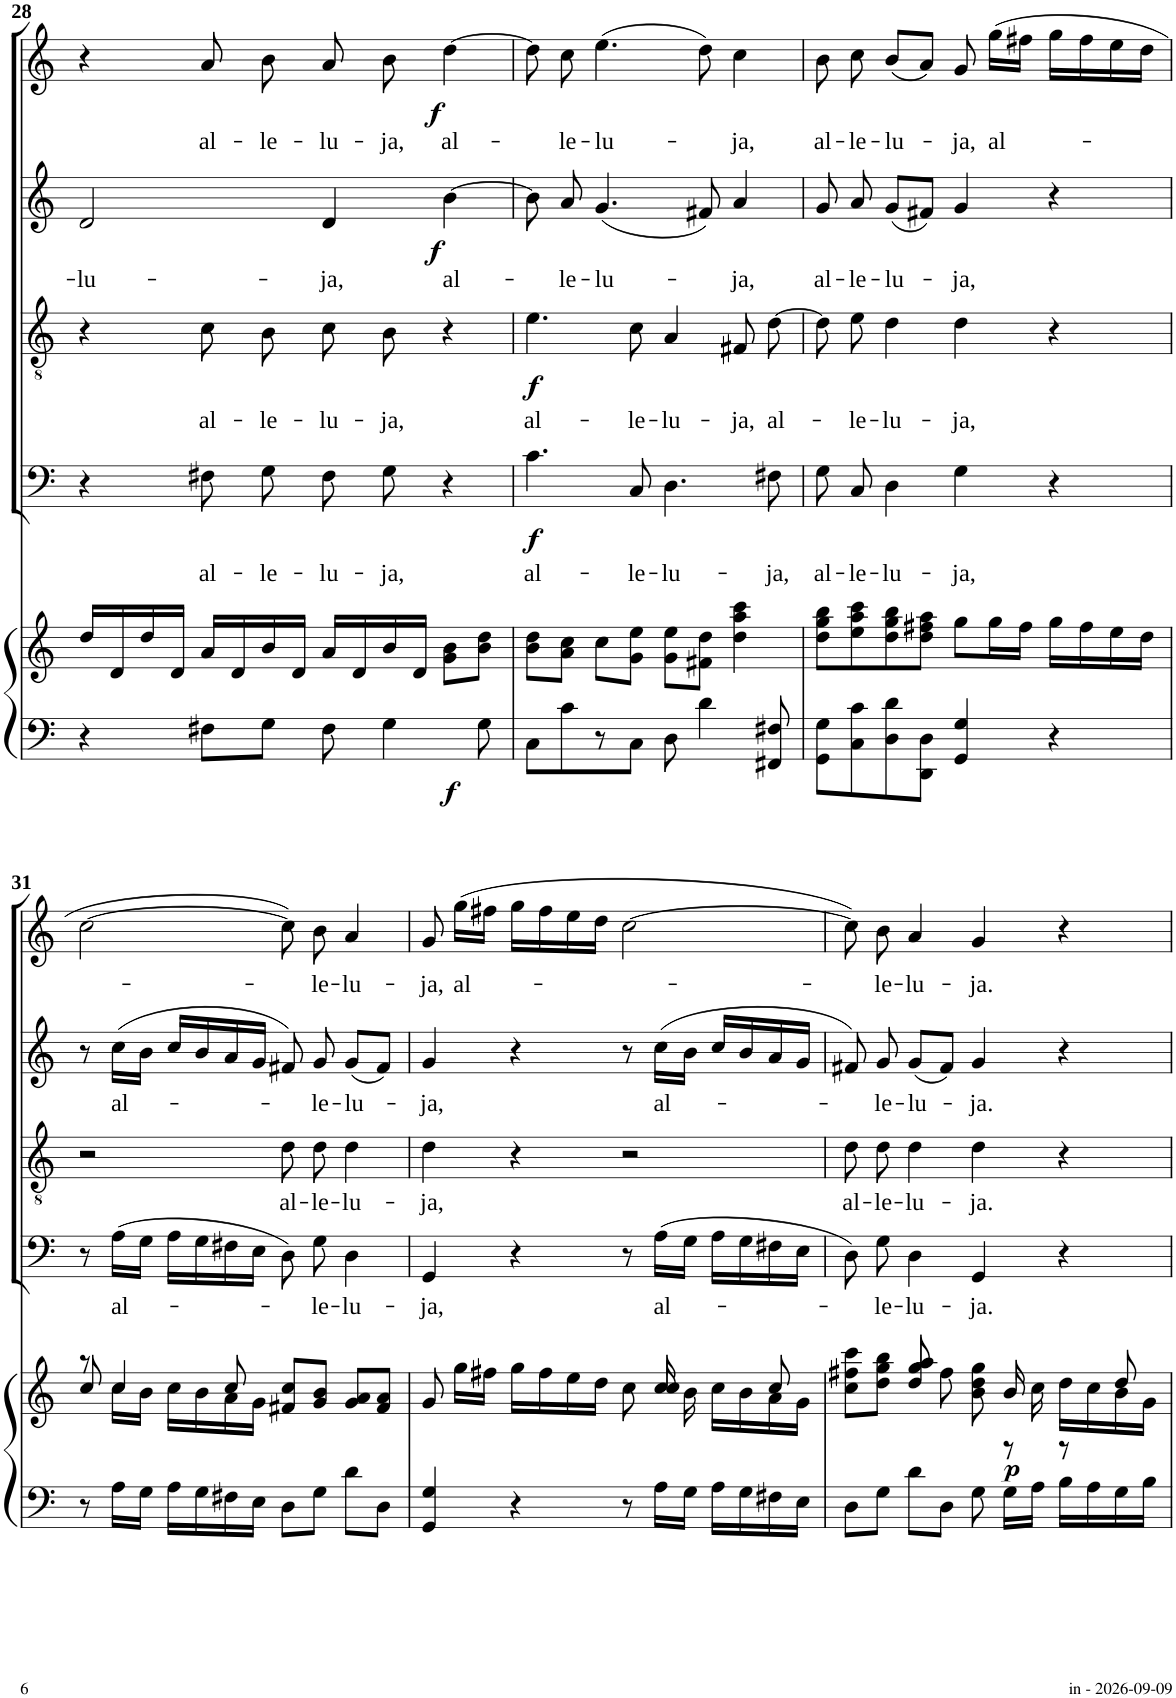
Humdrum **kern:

**kern	**kern	**dynam	**kern	**text	**dynam	**kern	**text	**dynam	**kern	**text	**text	**dynam	**kern	**text	**dynam
*part5	*part5	*part5	*part4	*part4	*part4	*part3	*part3	*part3	*part2	*part2	*part2	*part2	*part1	*part1	*part1
*staff6	*staff5	*staff5/6	*staff4	*staff4	*staff4	*staff3	*staff3	*staff3	*staff2	*staff2	*staff2	*staff2	*staff1	*staff1	*staff1
*I"Piano	*	*	*I"Bass	*	*	*I"Tenor	*	*	*I"Alto	*	*	*	*I"Soprano	*	*
*I'Pno	*	*	*	*	*	*	*	*	*	*	*	*	*	*	*
!!LO:PB:g=z
*clefF4	*clefG2	*	*clefF4	*	*	*clefGv2	*	*	*clefG2	*	*	*	*clefG2	*	*
*k[]	*k[]	*	*k[]	*	*	*k[]	*	*	*k[]	*	*	*	*k[]	*	*
*M4/4	*M4/4	*	*M4/4	*	*	*M4/4	*	*	*M4/4	*	*	*	*M4/4	*	*
*met(c)	*met(c)	*	*met(c)	*	*	*met(c)	*	*	*met(c)	*	*	*	*met(c)	*	*
=28	=28	=28	=28	=28	=28	=28	=28	=28	=28	=28	=28	=28	=28	=28	=28
!	!	!	!	!	!	!	!	!	!	!LO:LY:b	!	!	!	!	!
*	*	*	*	*	*	*	*	*	*^	*	*	*	*^	*	*
4r	16dd/LL	.	4r	.	.	4r	.	.	2d/	2ryy	-lu-	.	.	4r	2ryy	.	.
.	16d/	.	.	.	.	.	.	.	.	.	.	.	.	.	.	.	.
.	16dd/	.	.	.	.	.	.	.	.	.	.	.	.	.	.	.	.
.	16d/JJ	.	.	.	.	.	.	.	.	.	.	.	.	.	.	.	.
!	!	!	!	!LO:LY:b	!	!	!LO:LY:b	!	!	!	!	!	!	!	!	!LO:LY:b	!
8F#X\L	16a/LL	.	8F#X\	al-	.	8c\L	al-	.	.	.	.	.	.	8a/	.	al-	.
.	16d/	.	.	.	.	.	.	.	.	.	.	.	.	.	.	.	.
!	!	!	!	!LO:LY:b	!	!	!LO:LY:b	!	!	!	!	!	!	!	!	!LO:LY:b	!
8G\J	16b/	.	8G\	-le-	.	8B\J	-le-	.	.	.	.	.	.	8b\	.	-le-	.
.	16d/JJ	.	.	.	.	.	.	.	.	.	.	.	.	.	.	.	.
!	!	!	!	!LO:LY:b	!	!	!LO:LY:b	!	!	!	!LO:LY:b	!	!	!	!	!LO:LY:b	!
8F#\	16a/LL	.	8F#\	-lu-	.	8c\L	-lu-	.	4d/	8..ryy	-ja,	.	.	8a/	8..ryy	-lu-	.
.	16d/	.	.	.	.	.	.	.	.	.	.	.	.	.	.	.	.
!	!	!	!	!LO:LY:b	!	!	!LO:LY:b	!	!	!	!	!	!	!	!	!LO:LY:b	!
4G\	16b/	.	8G\	-ja,	.	8B\J	-ja,	.	.	.	.	.	.	8b\	.	-ja,	.
.	16d/JJ	.	.	.	.	.	.	.	.	.	.	.	.	.	.	.	.
!	!	!	!	!	!	!	!	!	!	!	!	!	!LO:DY:b	!	!	!	!LO:DY:b
.	.	.	.	.	.	.	.	.	.	4ryy	.	.	f	.	4ryy	.	f
!	!	!LO:DY:b	!	!	!	!	!	!	!	!	!LO:LY:b	!	!	!	!	!LO:LY:b	!
.	8g\ 8b\L	f	4r	.	.	4r	.	.	[4b\	.	al-	.	.	[4dd\	.	al-	.
8G\	8b\ 8dd\J	.	.	.	.	.	.	.	.	.	.	.	.	.	.	.	.
.	.	.	.	.	.	.	.	.	.	32ryy	.	.	.	.	32ryy	.	.
=29	=29	=29	=29	=29	=29	=29	=29	=29	=29	=29	=29	=29	=29	=29	=29	=29	=29
!	!	!	!	!LO:LY:b	!LO:DY:b	!	!LO:LY:b	!LO:DY:b	!	!	!	!LO:LY:b	!	!	!	!LO:LY:b	!
*	*	*	*	*	*	*	*	*	*v	*v	*	*	*	*	*	*	*
*	*	*	*	*	*	*	*	*	*	*	*	*	*v	*v	*	*
8C\L	8b\ 8dd\L	.	4.c\	al-	f	4.e\	al-	f	8b\]	.	-­	.	8dd\]	-­	.
!	!	!	!	!	!	!	!	!	!	!LO:LY:b	!	!	!	!LO:LY:b	!
8c\	8a\ 8cc\J	.	.	.	.	.	.	.	8a/	le-	.	.	8cc\	le-	.
!	!	!	!	!	!	!	!	!	!	!LO:LY:b	!	!	!	!LO:LY:b	!
8r	8cc\L	.	.	.	.	.	.	.	(4.g/	-lu-	.	.	(4.ee\	-lu-	.
!	!	!	!	!LO:LY:b	!	!	!LO:LY:b	!	!	!	!	!	!	!	!
8C\J	8g\ 8ee\J	.	8C/	-le-	.	8c\	-le-	.	.	.	.	.	.	.	.
!	!	!	!	!LO:LY:b	!	!	!LO:LY:b	!	!	!	!	!	!	!	!
8D\	8g\ 8ee\L	.	4.D\	-lu-	.	4A/	-lu-	.	.	.	.	.	.	.	.
4d\	8f#X\ 8dd\J	.	.	.	.	.	.	.	8f#X/)	.	.	.	8dd\)	.	.
!	!	!	!	!	!	!	!LO:LY:b	!	!	!LO:LY:b	!	!	!	!LO:LY:b	!
.	4dd\ 4aa\ 4ccc\	.	.	.	.	8F#X/L	-ja,	.	4a/	-ja,	.	.	4cc\	-ja,	.
!	!	!	!	!LO:LY:b	!	!	!LO:LY:b	!	!	!	!	!	!	!	!
8FF#X/ 8F#X/	.	.	8F#X\	-ja,	.	[8d/J	al-	.	.	.	.	.	.	.	.
=30	=30	=30	=30	=30	=30	=30	=30	=30	=30	=30	=30	=30	=30	=30	=30
!	!	!	!	!LO:LY:b	!	!	!	!	!	!LO:LY:b	!	!	!	!LO:LY:b	!
8GG\ 8G\L	8dd\ 8gg\ 8bb\L	.	8G\	al-	.	8d\L]	.	.	8g/	al-	.	.	8b\	al-	.
!	!	!	!	!LO:LY:b	!	!	!LO:LY:b	!	!	!LO:LY:b	!	!	!	!LO:LY:b	!
8C\ 8c\	8ee\ 8aa\ 8ccc\	.	8C/	-le-	.	8e\J	-le-	.	8a/	-le-	.	.	8cc\	-le-	.
!	!	!	!	!LO:LY:b	!	!	!LO:LY:b	!	!	!LO:LY:b	!	!	!	!LO:LY:b	!
8D\ 8d\	8dd\ 8gg\ 8bb\	.	4D\	-lu-	.	4d\	-lu-	.	(8g/L	-lu-	.	.	(8b/L	-lu-	.
8DD\ 8D\J	8dd\ 8ff#X\ 8aa\J	.	.	.	.	.	.	.	8f#X/J)	.	.	.	8a/J)	.	.
!	!	!	!	!LO:LY:b	!	!	!LO:LY:b	!	!	!LO:LY:b	!	!	!	!LO:LY:b	!
4GG/ 4G/	8gg\L	.	4G\	-ja,	.	4d\	-ja,	.	4g/	-ja,	.	.	8g/	-ja,	.
!	!	!	!	!	!	!	!	!	!	!	!	!	!	!LO:LY:b	!
.	16gg\L	.	.	.	.	.	.	.	.	.	.	.	(16gg\LL	al-	.
.	16ff#\JJ	.	.	.	.	.	.	.	.	.	.	.	16ff#X\JJ	.	.
4r	16gg\LL	.	4r	.	.	4r	.	.	4r	.	.	.	16gg\LL	.	.
.	16ff#\	.	.	.	.	.	.	.	.	.	.	.	16ff#\	.	.
.	16ee\	.	.	.	.	.	.	.	.	.	.	.	16ee\	.	.
.	16dd\JJ	.	.	.	.	.	.	.	.	.	.	.	16dd\JJ	.	.
!!LO:LB:g=z
=31	=31	=31	=31	=31	=31	=31	=31	=31	=31	=31	=31	=31	=31	=31	=31
*	*^	*	*	*	*	*	*	*	*	*	*	*	*	*	*
8r	8r	8cc/	.	8r	.	.	2r	.	.	8r	.	.	.	[2cc\	.	.
!	!	!	!	!	!LO:LY:b	!	!	!	!	!	!LO:LY:b	!	!	!	!	!
16A\LL	16cc\LL	4cc/	.	(16A\LL	al-	.	.	.	.	(16cc\LL	al-	.	.	.	.	.
16G\JJ	16b\JJ	.	.	16G\JJ	.	.	.	.	.	16b\JJ	.	.	.	.	.	.
16A\LL	16cc\LL	.	.	16A\LL	.	.	.	.	.	16cc/LL	.	.	.	.	.	.
16G\	16b\	.	.	16G\	.	.	.	.	.	16b/	.	.	.	.	.	.
16F#X\	16a\	8cc/	.	16F#X\	.	.	.	.	.	16a/	.	.	.	.	.	.
16E\JJ	16g\JJ	.	.	16E\JJ	.	.	.	.	.	16g/JJ	.	.	.	.	.	.
!	!	!	!	!	!	!	!	!LO:LY:b	!	!	!	!	!	!	!	!
8D\L	8f#X/ 8cc/L	2ryy	.	8D\)	.	.	8d\L	al-	.	8f#X/)	.	.	.	8cc\])	.	.
!	!	!	!	!	!LO:LY:b	!	!	!LO:LY:b	!	!	!LO:LY:b	!	!	!	!LO:LY:b	!
8G\J	8g/ 8b/J	.	.	8G\	-le-	.	8d\J	-le-	.	8g/	-le-	.	.	8b\	-le-	.
!	!	!	!	!	!LO:LY:b	!	!	!LO:LY:b	!	!	!LO:LY:b	!	!	!	!LO:LY:b	!
8d\L	8g/ 8a/L	.	.	4D\	-lu-	.	4d\	-lu-	.	(8g/L	-lu-	.	.	4a/	-lu-	.
8D\J	8f#/ 8a/J	.	.	.	.	.	.	.	.	8f#/J)	.	.	.	.	.	.
=32	=32	=32	=32	=32	=32	=32	=32	=32	=32	=32	=32	=32	=32	=32	=32	=32
!	!	!	!	!	!LO:LY:b	!	!	!LO:LY:b	!	!	!LO:LY:b	!	!	!	!LO:LY:b	!
4GG/ 4G/	8g/	8ryy	.	4GG/	­ja,	.	4d\	­ja,	.	4g/	­ja,	.	.	8g/	­ja,	.
!	!	!	!	!	!	!	!	!	!	!	!	!	!	!	!LO:LY:b	!
*	*v	*v	*	*	*	*	*	*	*	*	*	*	*	*	*	*
.	16gg\LL	.	.	.	.	.	.	.	.	.	.	.	(16gg\LL	al-	.
.	16ff#X\JJ	.	.	.	.	.	.	.	.	.	.	.	16ff#X\JJ	.	.
4r	16gg\LL	.	4r	.	.	4r	.	.	4r	.	.	.	16gg\LL	.	.
.	16ff#\	.	.	.	.	.	.	.	.	.	.	.	16ff#\	.	.
.	16ee\	.	.	.	.	.	.	.	.	.	.	.	16ee\	.	.
.	16dd\JJ	.	.	.	.	.	.	.	.	.	.	.	16dd\JJ	.	.
8r	8cc\	.	8r	.	.	2r	.	.	8r	.	.	.	[2cc\	.	.
*	*^	*	*	*	*	*	*	*	*	*	*	*	*	*	*
!	!	!	!	!	!LO:LY:b	!	!	!	!	!	!LO:LY:b	!	!	!	!	!
16A\LL	16cc/	4cc/	.	(16A\LL	al-	.	.	.	.	(16cc\LL	al-	.	.	.	.	.
16G\JJ	16b\	.	.	16G\JJ	.	.	.	.	.	16b\JJ	.	.	.	.	.	.
16A\LL	16cc\LL	.	.	16A\LL	.	.	.	.	.	16cc/LL	.	.	.	.	.	.
16G\	16b\	.	.	16G\	.	.	.	.	.	16b/	.	.	.	.	.	.
16F#X\	16a\	8cc/	.	16F#X\	.	.	.	.	.	16a/	.	.	.	.	.	.
16E\JJ	16g\JJ	.	.	16E\JJ	.	.	.	.	.	16g/JJ	.	.	.	.	.	.
=33	=33	=33	=33	=33	=33	=33	=33	=33	=33	=33	=33	=33	=33	=33	=33	=33
!	!	!	!	!	!	!	!	!LO:LY:b	!	!	!	!	!	!	!	!
8D\L	8cc\ 8ff#X\ 8ccc\L	4ryy	.	8D\)	.	.	8d\L	al-	.	8f#X/)	.	.	.	8cc\])	.	.
!	!	!	!	!	!LO:LY:b	!	!	!LO:LY:b	!	!	!LO:LY:b	!	!	!	!LO:LY:b	!
8G\J	8dd\ 8gg\ 8bb\J	.	.	8G\	-le-	.	8d\J	-le-	.	8g/	-le-	.	.	8b\	-le-	.
!	!	!	!	!	!LO:LY:b	!	!	!LO:LY:b	!	!	!LO:LY:b	!	!	!	!LO:LY:b	!
8d\L	8gg/	4dd/ 4aa/	.	4D\	-lu-	.	4d\	-lu-	.	(8g/L	-lu-	.	.	4a/	-lu-	.
8D\J	8ff#\	.	.	.	.	.	.	.	.	8f#/J)	.	.	.	.	.	.
!	!	!	!	!	!LO:LY:b	!	!	!LO:LY:b	!	!	!LO:LY:b	!	!	!	!LO:LY:b	!
8G\	8b\ 8dd\ 8gg\	8ryy	.	4GG/	-ja.	.	4d\	-ja.	.	4g/	-ja.	.	.	4g/	-ja.	.
!	!	!	!LO:DY:b	!	!	!	!	!	!	!	!	!	!	!	!	!
16G\LL	16b/	8r	p	.	.	.	.	.	.	.	.	.	.	.	.	.
16A\JJ	16cc\	.	.	.	.	.	.	.	.	.	.	.	.	.	.	.
16B\LL	16dd\LL	8r	.	4r	.	.	4r	.	.	4r	.	.	.	4r	.	.
16A\	16cc\	.	.	.	.	.	.	.	.	.	.	.	.	.	.	.
16G\	16b\	8dd/	.	.	.	.	.	.	.	.	.	.	.	.	.	.
16B\JJ	16g\JJ	.	.	.	.	.	.	.	.	.	.	.	.	.	.	.
*	*v	*v	*	*	*	*	*	*	*	*	*	*	*	*	*	*
=	=	=	=	=	=	=	=	=	=	=	=	=	=	=	=
*-	*-	*-	*-	*-	*-	*-	*-	*-	*-	*-	*-	*-	*-	*-	*-
